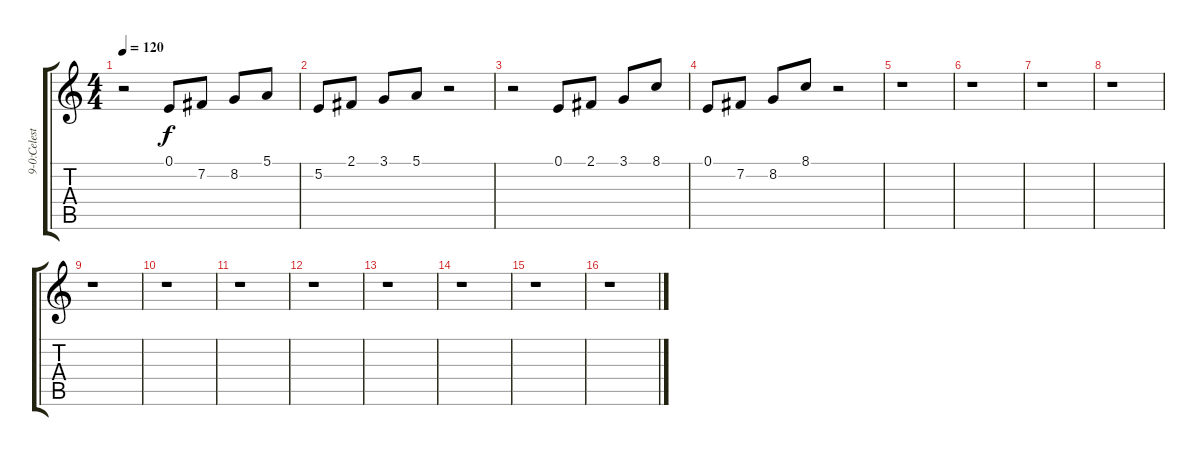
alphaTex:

\track ("9-0:Celesta" "9-0:Celest") {instrument celesta}
\staff {score tabs}
\tuning (E4 B3 G3 D3 A2 E2) {hide}
\ts (4 4)
\tempo 120
\clef g2
\ks c
r.2{dy f} 0.1.8 7.2.8 8.2.8 5.1.8 |
5.2.8 2.1.8 3.1.8 5.1.8 r.2 |
r.2 0.1.8 2.1.8 3.1.8 8.1.8 |
0.1.8 7.2.8 8.2.8 8.1.8 r.2 |
r.1 |
r.1 |
r.1 |
r.1 |
r.1 |
r.1 |
r.1 |
r.1 |
r.1 |
r.1 |
r.1 |
r.1
